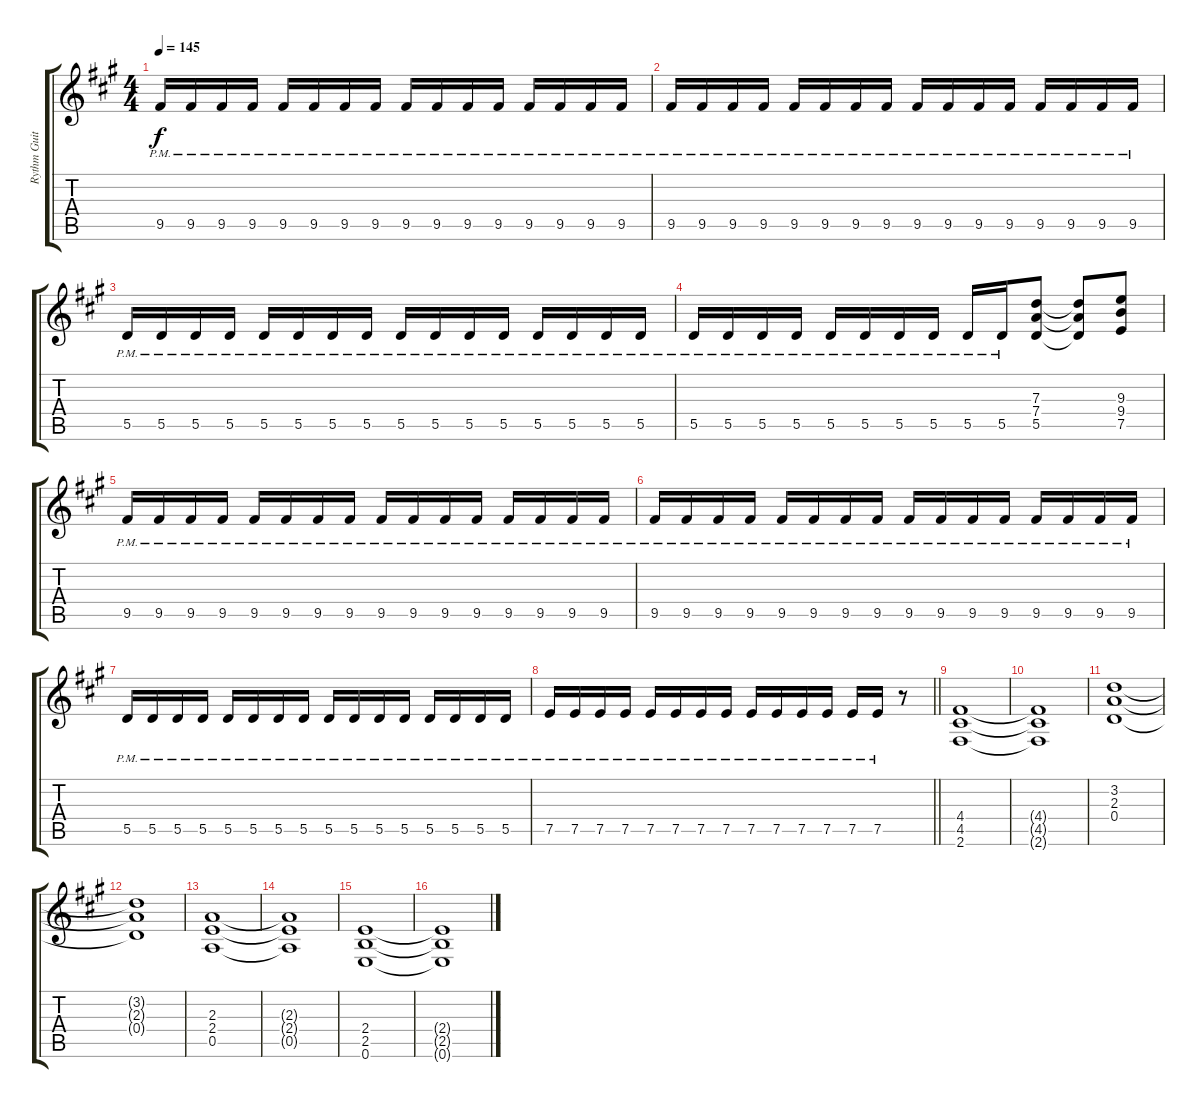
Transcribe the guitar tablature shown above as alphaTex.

\track ("Rythm Guitar" "Rythm Guit") {instrument distortionguitar}
\staff {score tabs}
\tuning (E4 B3 G3 D3 A2 E2) {hide}
\ts (4 4)
\tempo 145
\clef g2
\ks f#minor
9.5{pm}.16{dy f} 9.5{pm}.16 9.5{pm}.16 9.5{pm}.16 9.5{pm}.16 9.5{pm}.16 9.5{pm}.16 9.5{pm}.16 9.5{pm}.16 9.5{pm}.16 9.5{pm}.16 9.5{pm}.16 9.5{pm}.16 9.5{pm}.16 9.5{pm}.16 9.5{pm}.16 |
9.5{pm}.16 9.5{pm}.16 9.5{pm}.16 9.5{pm}.16 9.5{pm}.16 9.5{pm}.16 9.5{pm}.16 9.5{pm}.16 9.5{pm}.16 9.5{pm}.16 9.5{pm}.16 9.5{pm}.16 9.5{pm}.16 9.5{pm}.16 9.5{pm}.16 9.5{pm}.16 |
5.5{pm}.16 5.5{pm}.16 5.5{pm}.16 5.5{pm}.16 5.5{pm}.16 5.5{pm}.16 5.5{pm}.16 5.5{pm}.16 5.5{pm}.16 5.5{pm}.16 5.5{pm}.16 5.5{pm}.16 5.5{pm}.16 5.5{pm}.16 5.5{pm}.16 5.5{pm}.16 |
5.5{pm}.16 5.5{pm}.16 5.5{pm}.16 5.5{pm}.16 5.5{pm}.16 5.5{pm}.16 5.5{pm}.16 5.5{pm}.16 5.5{pm}.16 5.5{pm}.16 (7.3 7.4 5.5).8 (7.3{t} 7.4{t} 5.5{t}).8 (9.3 9.4 7.5).8 |
9.5{pm}.16 9.5{pm}.16 9.5{pm}.16 9.5{pm}.16 9.5{pm}.16 9.5{pm}.16 9.5{pm}.16 9.5{pm}.16 9.5{pm}.16 9.5{pm}.16 9.5{pm}.16 9.5{pm}.16 9.5{pm}.16 9.5{pm}.16 9.5{pm}.16 9.5{pm}.16 |
9.5{pm}.16 9.5{pm}.16 9.5{pm}.16 9.5{pm}.16 9.5{pm}.16 9.5{pm}.16 9.5{pm}.16 9.5{pm}.16 9.5{pm}.16 9.5{pm}.16 9.5{pm}.16 9.5{pm}.16 9.5{pm}.16 9.5{pm}.16 9.5{pm}.16 9.5{pm}.16 |
5.5{pm}.16 5.5{pm}.16 5.5{pm}.16 5.5{pm}.16 5.5{pm}.16 5.5{pm}.16 5.5{pm}.16 5.5{pm}.16 5.5{pm}.16 5.5{pm}.16 5.5{pm}.16 5.5{pm}.16 5.5{pm}.16 5.5{pm}.16 5.5{pm}.16 5.5{pm}.16 |
\barLineRight lightlight
7.5{pm}.16 7.5{pm}.16 7.5{pm}.16 7.5{pm}.16 7.5{pm}.16 7.5{pm}.16 7.5{pm}.16 7.5{pm}.16 7.5{pm}.16 7.5{pm}.16 7.5{pm}.16 7.5{pm}.16 7.5{pm}.16 7.5{pm}.16 r.8 |
(4.4 4.5 2.6).1 |
(4.4{t} 4.5{t} 2.6{t}).1 |
(3.2 2.3 0.4).1 |
(3.2{t} 2.3{t} 0.4{t}).1 |
(2.3 2.4 0.5).1 |
(2.3{t} 2.4{t} 0.5{t}).1 |
(2.4 2.5 0.6).1 |
(2.4{t} 2.5{t} 0.6{t}).1
